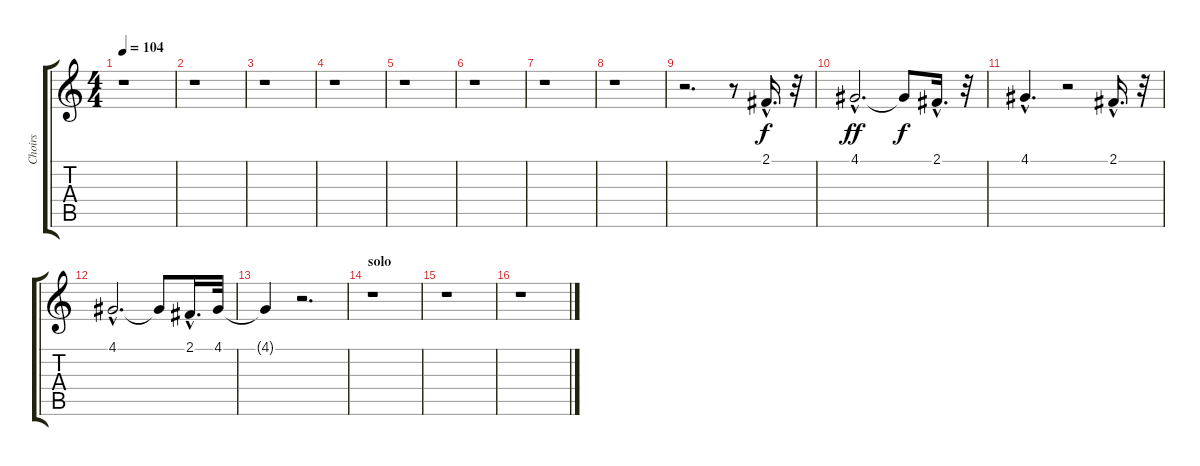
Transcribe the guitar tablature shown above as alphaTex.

\track ("Choirs" "Choirs") {instrument voiceoohs}
\staff {score tabs}
\tuning (E4 B3 G3 D3 A2 E2) {hide}
\ts (4 4)
\tempo 104
\clef g2
\ks c
r.1{dy f} |
r.1 |
r.1 |
r.1 |
r.1 |
r.1 |
r.1 |
r.1 |
r.2{d} r.8 2.1{hac}.16{d} r.32 |
4.1{hac}.2{d dy ff} 4.1{t}.8{dy f} 2.1{hac}.16{d} r.32 |
4.1{hac}.4{d} r.2 2.1{hac}.16{d} r.32 |
4.1{hac}.2{d} 4.1{t}.8 2.1{hac}.16{d} 4.1.32 |
4.1{t}.4 r.2{d} |
\section ("" "solo")
r.1 |
r.1 |
r.1
